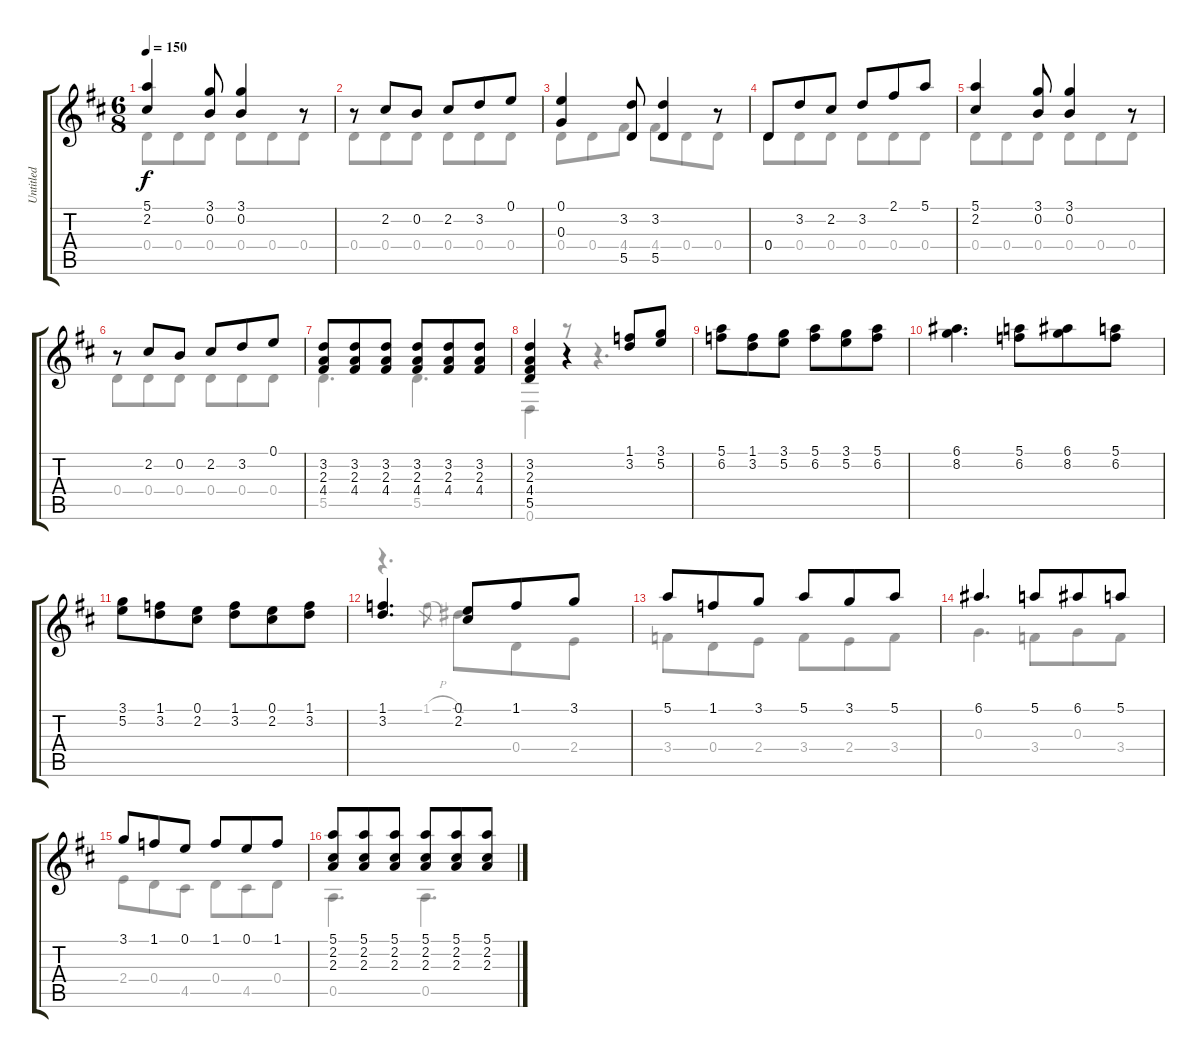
\track ("Untitled" "Untitled") {instrument acousticguitarnylon}
\staff {score tabs}
\tuning (E4 B3 G3 D3 A2 D2) {hide}
\voice
\ts (6 8)
\tempo 150
\clef g2
\ks d
(5.1 2.2).4{dy f} (3.1 0.2).8 (3.1 0.2).4 r.8 |
r.8 2.2.8 0.2.8 2.2.8 3.2.8 0.1.8 |
(0.1 0.3).4 (3.2 5.5).8 (3.2 5.5).4 r.8 |
0.4.8 3.2.8 2.2.8 3.2.8 2.1.8 5.1.8 |
(5.1 2.2).4 (3.1 0.2).8 (3.1 0.2).4 r.8 |
r.8 2.2.8 0.2.8 2.2.8 3.2.8 0.1.8 |
(3.2 2.3 4.4).8 (3.2 2.3 4.4).8 (3.2 2.3 4.4).8 (3.2 2.3 4.4).8 (3.2 2.3 4.4).8 (3.2 2.3 4.4).8 |
(3.2 2.3 4.4 5.5).4 r.4 (1.1 3.2).8 (3.1 5.2).8 |
(5.1 6.2).8 (1.1 3.2).8 (3.1 5.2).8 (5.1 6.2).8 (3.1 5.2).8 (5.1 6.2).8 |
(6.1 8.2).4{d} (5.1 6.2).8 (6.1 8.2).8 (5.1 6.2).8 |
(3.1 5.2).8 (1.1 3.2).8 (0.1 2.2).8 (1.1 3.2).8 (0.1 2.2).8 (1.1 3.2).8 |
(1.1 3.2).4{d} (0.1 2.2).8 1.1.8 3.1.8 |
5.1.8 1.1.8 3.1.8 5.1.8 3.1.8 5.1.8 |
6.1.4{d} 5.1.8 6.1.8 5.1.8 |
3.1.8 1.1.8 0.1.8 1.1.8 0.1.8 1.1.8 |
(5.1 2.2 2.3).8 (5.1 2.2 2.3).8 (5.1 2.2 2.3).8 (5.1 2.2 2.3).8 (5.1 2.2 2.3).8 (5.1 2.2 2.3).8
\voice
\clef g2
\ottava regular
\simile none
\ks d
0.4.8{dy f} 0.4.8 0.4.8 0.4.8 0.4.8 0.4.8 |
0.4.8 0.4.8 0.4.8 0.4.8 0.4.8 0.4.8 |
0.4.8 0.4.8 4.4.8 4.4.8 0.4.8 0.4.8 |
0.4.8 0.4.8 0.4.8 0.4.8 0.4.8 0.4.8 |
0.4.8 0.4.8 0.4.8 0.4.8 0.4.8 0.4.8 |
0.4.8 0.4.8 0.4.8 0.4.8 0.4.8 0.4.8 |
5.5.4{d} 5.5.4{d} |
0.6.4 r.8 r.4{d} |
|
|
|
r.4{d} 1.1{h}.8{gr} -1.1.8 0.4.8 2.4.8 |
3.4.8 0.4.8 2.4.8 3.4.8 2.4.8 3.4.8 |
0.3.4{d} 3.4.8 0.3.8 3.4.8 |
2.4.8 0.4.8 4.5.8 0.4.8 4.5.8 0.4.8 |
0.5.4{d} 0.5.4{d}
